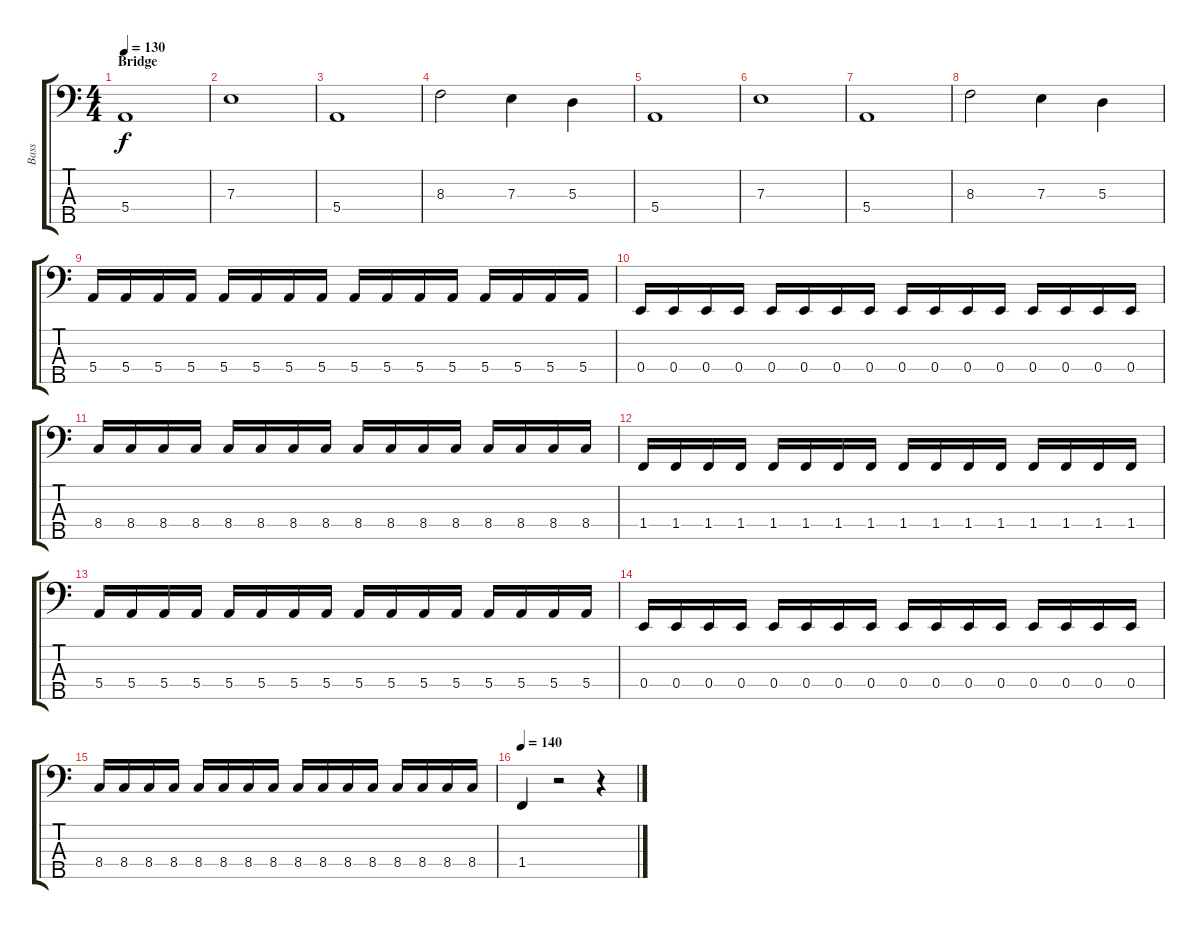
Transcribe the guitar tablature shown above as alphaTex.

\track ("Bass" "Bass") {instrument electricbassfinger}
\staff {score tabs}
\tuning (G2 D2 A1 E1 B0) {hide}
\ts (4 4)
\section ("" "Bridge")
\tempo 130
\clef f4
\ks c
5.4.1{dy f} |
7.3.1 |
5.4.1 |
8.3.2 7.3.4 5.3.4 |
5.4.1 |
7.3.1 |
5.4.1 |
8.3.2 7.3.4 5.3.4 |
5.4.16 5.4.16 5.4.16 5.4.16 5.4.16 5.4.16 5.4.16 5.4.16 5.4.16 5.4.16 5.4.16 5.4.16 5.4.16 5.4.16 5.4.16 5.4.16 |
0.4.16 0.4.16 0.4.16 0.4.16 0.4.16 0.4.16 0.4.16 0.4.16 0.4.16 0.4.16 0.4.16 0.4.16 0.4.16 0.4.16 0.4.16 0.4.16 |
8.4.16 8.4.16 8.4.16 8.4.16 8.4.16 8.4.16 8.4.16 8.4.16 8.4.16 8.4.16 8.4.16 8.4.16 8.4.16 8.4.16 8.4.16 8.4.16 |
1.4.16 1.4.16 1.4.16 1.4.16 1.4.16 1.4.16 1.4.16 1.4.16 1.4.16 1.4.16 1.4.16 1.4.16 1.4.16 1.4.16 1.4.16 1.4.16 |
5.4.16 5.4.16 5.4.16 5.4.16 5.4.16 5.4.16 5.4.16 5.4.16 5.4.16 5.4.16 5.4.16 5.4.16 5.4.16 5.4.16 5.4.16 5.4.16 |
0.4.16 0.4.16 0.4.16 0.4.16 0.4.16 0.4.16 0.4.16 0.4.16 0.4.16 0.4.16 0.4.16 0.4.16 0.4.16 0.4.16 0.4.16 0.4.16 |
8.4.16 8.4.16 8.4.16 8.4.16 8.4.16 8.4.16 8.4.16 8.4.16 8.4.16 8.4.16 8.4.16 8.4.16 8.4.16 8.4.16 8.4.16 8.4.16 |
\tempo 140
1.4.4 r.2 r.4
